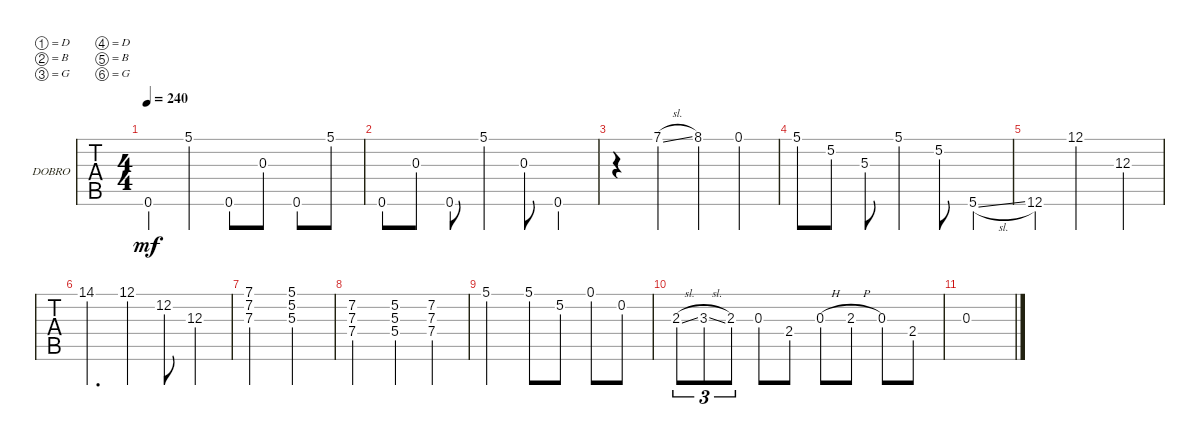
\defaultSystemsLayout 4
\bracketExtendMode groupsimilarinstruments
\firstSystemTrackNameOrientation horizontal
\otherSystemsTrackNameOrientation horizontal
\track ("DOBRO" "DOBRO") {instrument electricguitarclean}
\staff {tabs}
\tuning (D4 B3 G3 D3 B2 G2)
\ts (4 4)
\tempo 240
\clef g2
\ks c
0.6.4{dy mf} 5.1.4 0.6.8 0.3.8 0.6.8 5.1.8 |
0.6.8 0.3.8 0.6.8 5.1.4 0.3.8 0.6.4 |
r.4 7.1{sl}.4 8.1.4 0.1.4 |
5.1.8 5.2.8 5.3.8 5.1.4 5.2.8 5.6{sl}.4 |
12.6.4 12.1.2 12.3.4 |
14.1.4{d} 12.1.4 12.2.8 12.3.4 |
(7.1 7.2 7.3).2 (5.1 5.2 5.3).2 |
(7.2 7.3 7.4).2 (5.2 5.3 5.4).4 (7.2 7.3 7.4).4 |
5.1.2 5.1.8 5.2.8 0.1.8 0.2.8 |
2.3{sl}.8{tu (3 2)} 3.3{sl}.8{tu (3 2)} 2.3.8{tu (3 2)} 0.3.8 2.4.8 0.3{h}.8 2.3{h}.8 0.3.8 2.4.8 |
0.3.1
